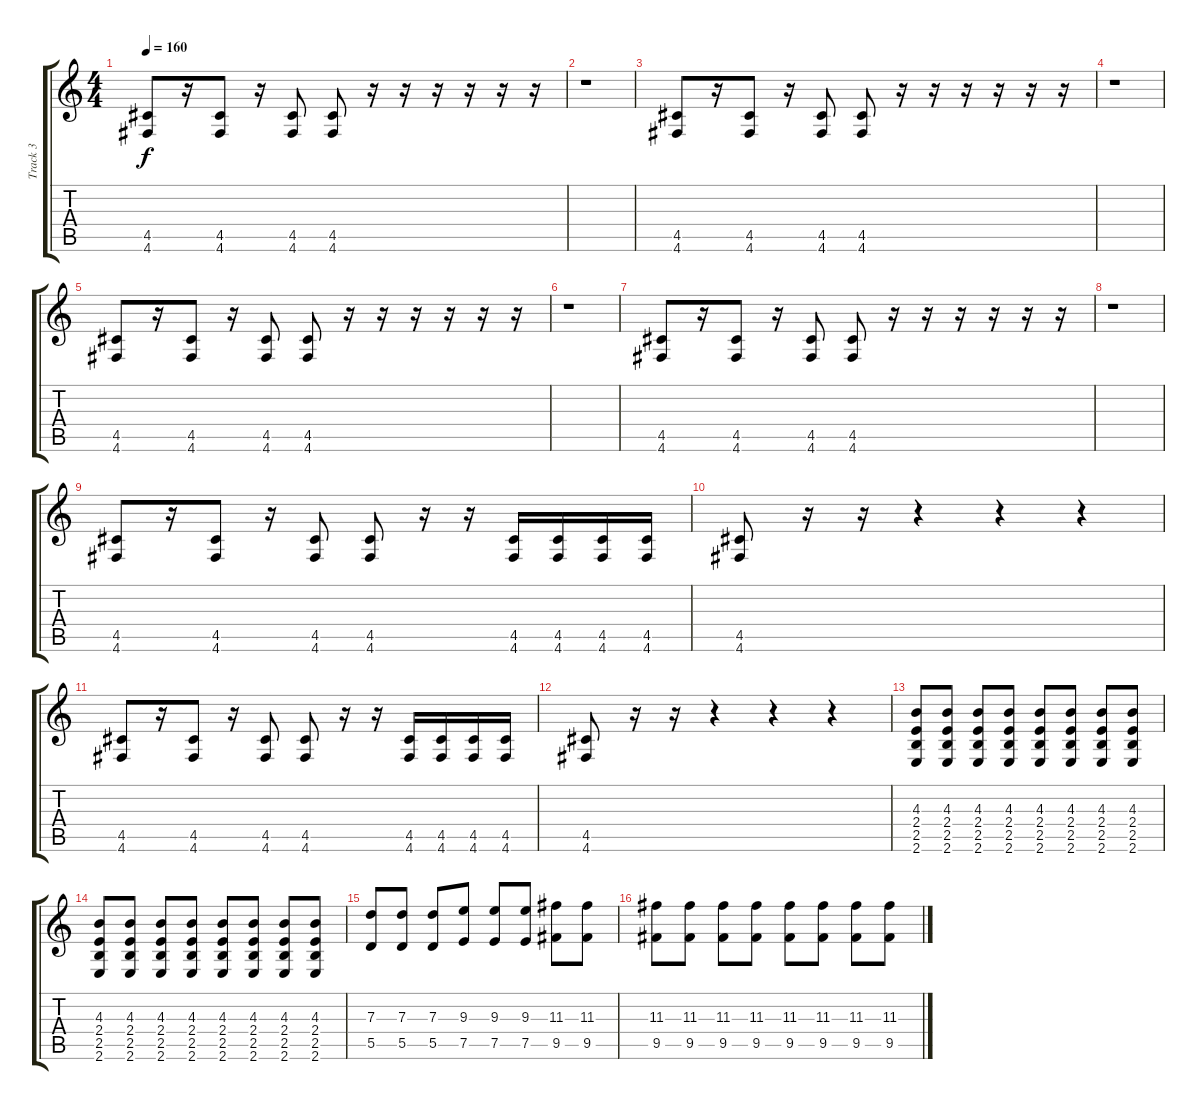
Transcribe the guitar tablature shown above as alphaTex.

\track ("Track 3" "Track 3") {instrument distortionguitar}
\staff {score tabs}
\tuning (E4 B3 G3 D3 A2 D2) {hide}
\ts (4 4)
\tempo 160
\clef g2
\ks c
(4.5 4.6).8{dy f} r.16 (4.5 4.6).8 r.16 (4.5 4.6).8 (4.5 4.6).8 r.16 r.16 r.16 r.16 r.16 r.16 |
r.1 |
(4.5 4.6).8 r.16 (4.5 4.6).8 r.16 (4.5 4.6).8 (4.5 4.6).8 r.16 r.16 r.16 r.16 r.16 r.16 |
r.1 |
(4.5 4.6).8 r.16 (4.5 4.6).8 r.16 (4.5 4.6).8 (4.5 4.6).8 r.16 r.16 r.16 r.16 r.16 r.16 |
r.1 |
(4.5 4.6).8 r.16 (4.5 4.6).8 r.16 (4.5 4.6).8 (4.5 4.6).8 r.16 r.16 r.16 r.16 r.16 r.16 |
r.1 |
(4.5 4.6).8 r.16 (4.5 4.6).8 r.16 (4.5 4.6).8 (4.5 4.6).8 r.16 r.16 (4.5 4.6).16 (4.5 4.6).16 (4.5 4.6).16 (4.5 4.6).16 |
(4.5 4.6).8 r.16 r.16 r.4 r.4 r.4 |
(4.5 4.6).8 r.16 (4.5 4.6).8 r.16 (4.5 4.6).8 (4.5 4.6).8 r.16 r.16 (4.5 4.6).16 (4.5 4.6).16 (4.5 4.6).16 (4.5 4.6).16 |
(4.5 4.6).8 r.16 r.16 r.4 r.4 r.4 |
(4.3 2.4 2.5 2.6).8 (4.3 2.4 2.5 2.6).8 (4.3 2.4 2.5 2.6).8 (4.3 2.4 2.5 2.6).8 (4.3 2.4 2.5 2.6).8 (4.3 2.4 2.5 2.6).8 (4.3 2.4 2.5 2.6).8 (4.3 2.4 2.5 2.6).8 |
(4.3 2.4 2.5 2.6).8 (4.3 2.4 2.5 2.6).8 (4.3 2.4 2.5 2.6).8 (4.3 2.4 2.5 2.6).8 (4.3 2.4 2.5 2.6).8 (4.3 2.4 2.5 2.6).8 (4.3 2.4 2.5 2.6).8 (4.3 2.4 2.5 2.6).8 |
(7.3 5.5).8 (7.3 5.5).8 (7.3 5.5).8 (9.3 7.5).8 (9.3 7.5).8 (9.3 7.5).8 (11.3 9.5).8 (11.3 9.5).8 |
(11.3 9.5).8 (11.3 9.5).8 (11.3 9.5).8 (11.3 9.5).8 (11.3 9.5).8 (11.3 9.5).8 (11.3 9.5).8 (11.3 9.5).8
